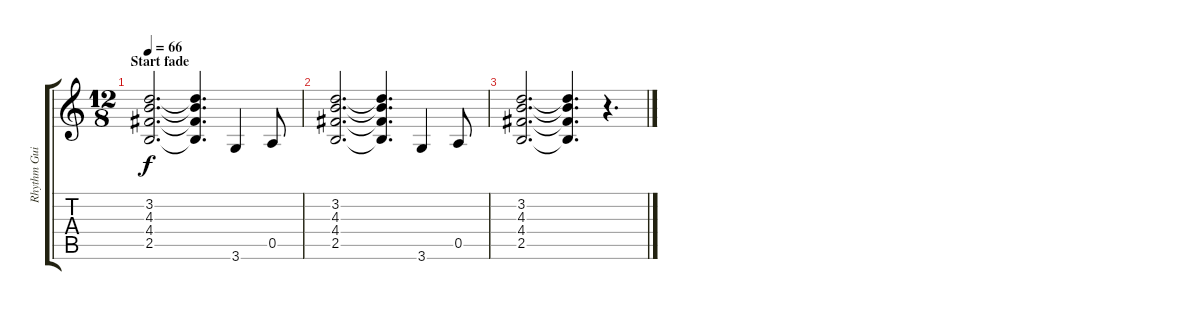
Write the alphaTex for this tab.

\track ("Rhythm Guitar" "Rhythm Gui") {instrument acousticguitarsteel}
\staff {score tabs}
\tuning (E4 B3 G3 D3 A2 E2) {hide}
\ts (12 8)
\section ("" "Start fade")
\tempo 66
\clef g2
\ks c
(3.2 4.3 4.4 2.5).2{d dy f volume 5} (3.2{t} 4.3{t} 4.4{t} 2.5{t}).4{d} 3.6.4 0.5.8 |
(3.2 4.3 4.4 2.5).2{d} (3.2{t} 4.3{t} 4.4{t} 2.5{t}).4{d} 3.6.4 0.5.8 |
(3.2 4.3 4.4 2.5).2{d} (3.2{t} 4.3{t} 4.4{t} 2.5{t}).4{d} r.4{d}
